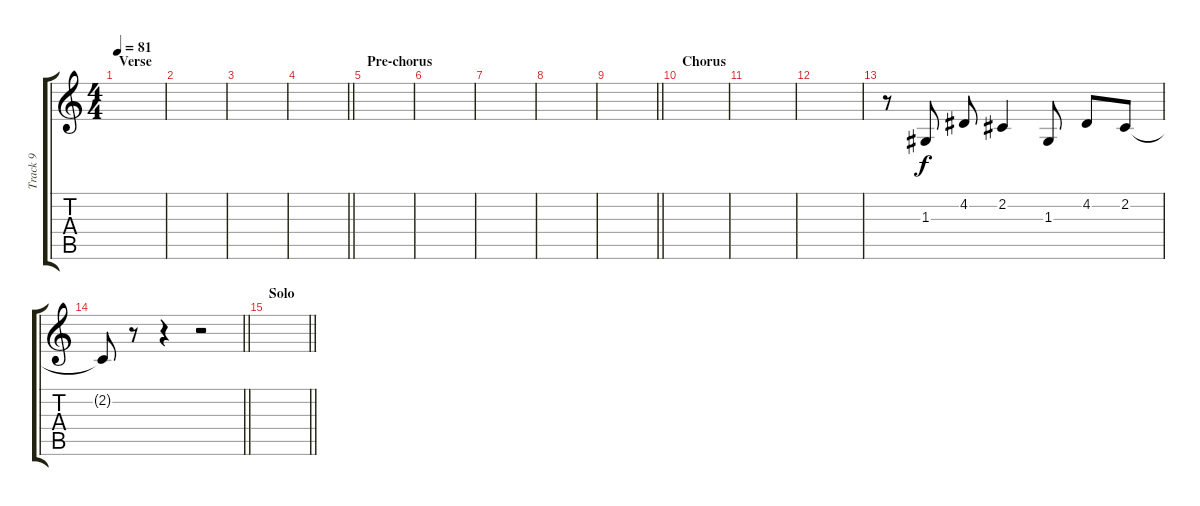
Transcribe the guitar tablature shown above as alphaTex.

\track ("Track 9" "Track 9") {instrument tenorsax}
\staff {score tabs}
\tuning (E4 B3 G3 D3 A2 E2) {hide}
\ts (4 4)
\section ("" "Verse")
\tempo 81
\clef g2
\ks c
|
|
|
\barLineRight lightlight
|
\section ("" "Pre-chorus")
|
|
|
|
\barLineRight lightlight
|
\section ("" "Chorus")
|
|
|
r.8 1.3.8 4.2.8 2.2.4 1.3.8 4.2.8 2.2.8 |
\barLineRight lightlight
2.2{t}.8 r.8 r.4 r.2 |
\section ("" "Solo")
\barLineRight lightlight
